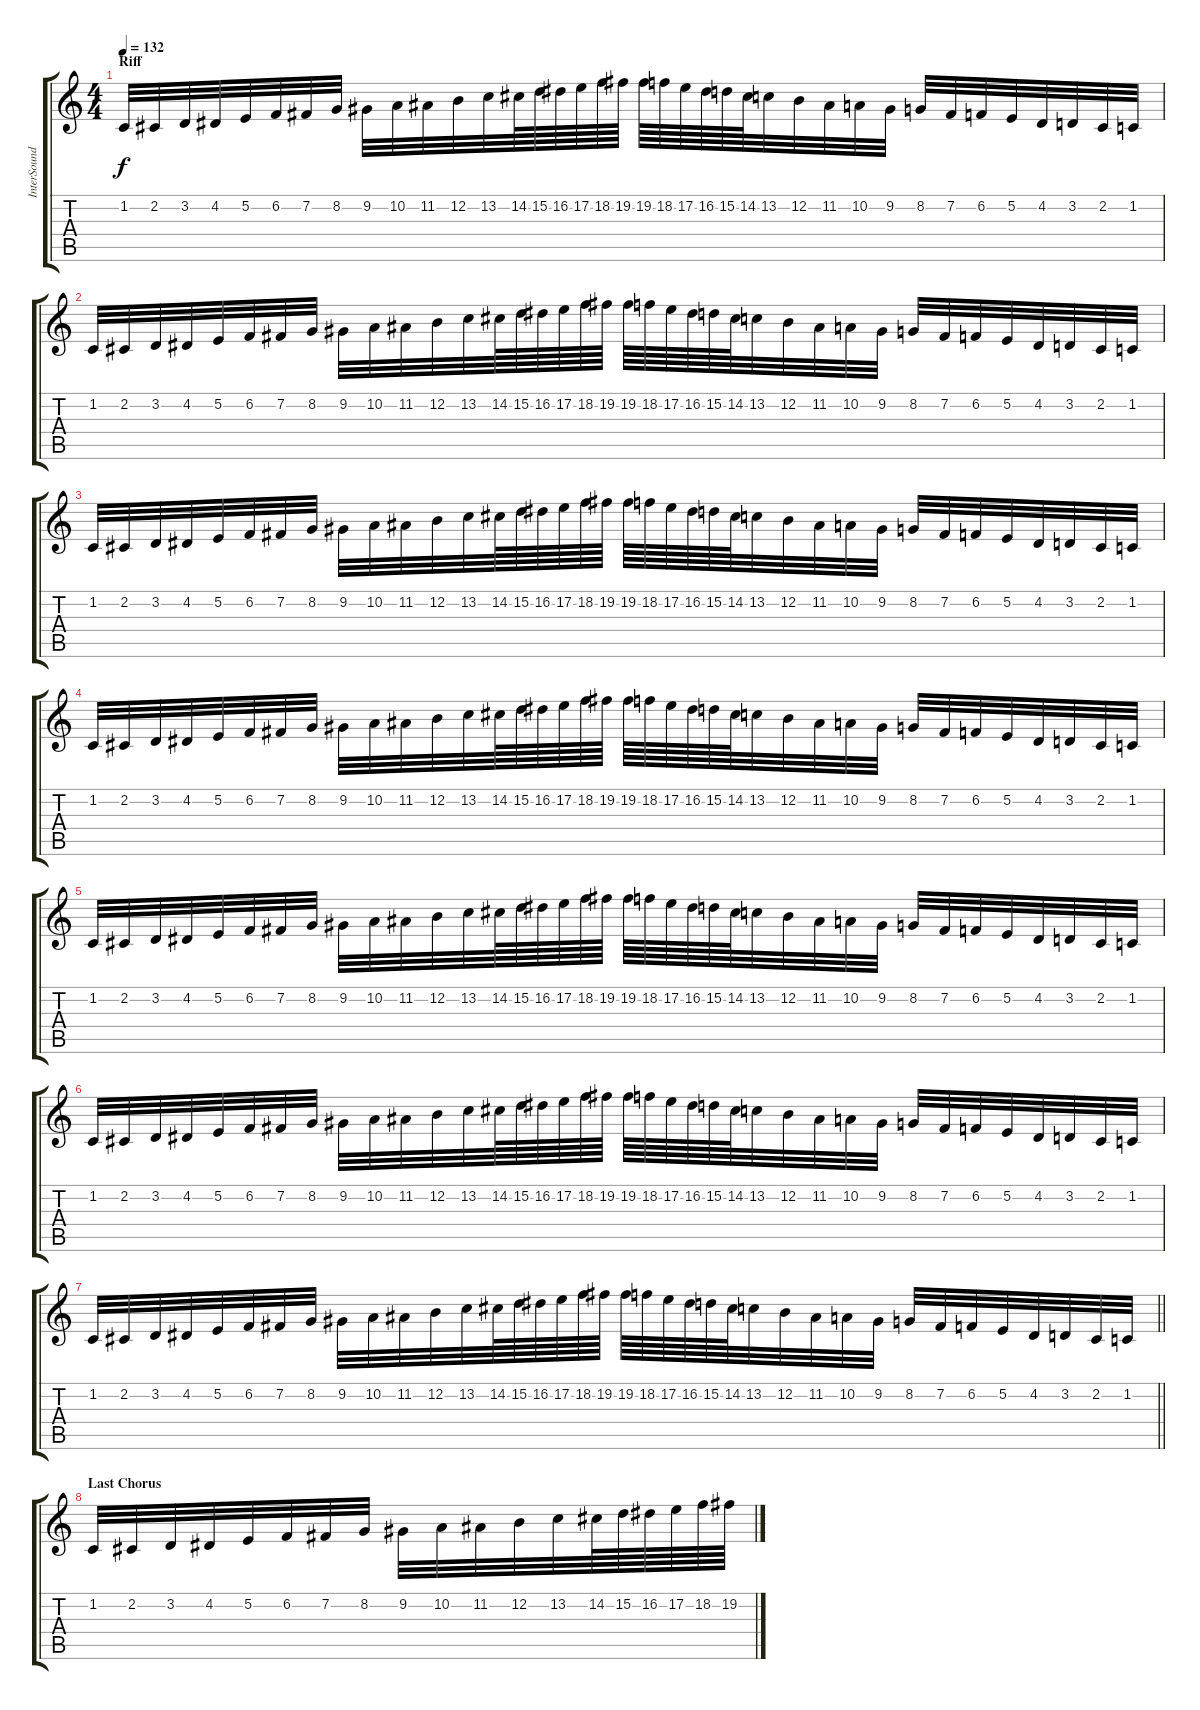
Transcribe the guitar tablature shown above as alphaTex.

\track ("InterSound" "InterSound") {instrument piccolo}
\staff {score tabs}
\tuning (E4 B3 G3 D3 A2 E2) {hide}
\ts (4 4)
\section ("" "Riff")
\tempo 132
\clef g2
\ks c
1.2.32{dy f} 2.2.32 3.2.32 4.2.32 5.2.32 6.2.32 7.2.32 8.2.32 9.2.32 10.2.32 11.2.32 12.2.32 13.2.32 14.2.64 15.2.64 16.2.64 17.2.64 18.2.64 19.2.64 19.2.64 18.2.64 17.2.64 16.2.64 15.2.64 14.2.64 13.2.32 12.2.32 11.2.32 10.2.32 9.2.32 8.2.32 7.2.32 6.2.32 5.2.32 4.2.32 3.2.32 2.2.32 1.2.32 |
1.2.32 2.2.32 3.2.32 4.2.32 5.2.32 6.2.32 7.2.32 8.2.32 9.2.32 10.2.32 11.2.32 12.2.32 13.2.32 14.2.64 15.2.64 16.2.64 17.2.64 18.2.64 19.2.64 19.2.64 18.2.64 17.2.64 16.2.64 15.2.64 14.2.64 13.2.32 12.2.32 11.2.32 10.2.32 9.2.32 8.2.32 7.2.32 6.2.32 5.2.32 4.2.32 3.2.32 2.2.32 1.2.32 |
1.2.32 2.2.32 3.2.32 4.2.32 5.2.32 6.2.32 7.2.32 8.2.32 9.2.32 10.2.32 11.2.32 12.2.32 13.2.32 14.2.64 15.2.64 16.2.64 17.2.64 18.2.64 19.2.64 19.2.64 18.2.64 17.2.64 16.2.64 15.2.64 14.2.64 13.2.32 12.2.32 11.2.32 10.2.32 9.2.32 8.2.32 7.2.32 6.2.32 5.2.32 4.2.32 3.2.32 2.2.32 1.2.32 |
1.2.32 2.2.32 3.2.32 4.2.32 5.2.32 6.2.32 7.2.32 8.2.32 9.2.32 10.2.32 11.2.32 12.2.32 13.2.32 14.2.64 15.2.64 16.2.64 17.2.64 18.2.64 19.2.64 19.2.64 18.2.64 17.2.64 16.2.64 15.2.64 14.2.64 13.2.32 12.2.32 11.2.32 10.2.32 9.2.32 8.2.32 7.2.32 6.2.32 5.2.32 4.2.32 3.2.32 2.2.32 1.2.32 |
1.2.32 2.2.32 3.2.32 4.2.32 5.2.32 6.2.32 7.2.32 8.2.32 9.2.32 10.2.32 11.2.32 12.2.32 13.2.32 14.2.64 15.2.64 16.2.64 17.2.64 18.2.64 19.2.64 19.2.64 18.2.64 17.2.64 16.2.64 15.2.64 14.2.64 13.2.32 12.2.32 11.2.32 10.2.32 9.2.32 8.2.32 7.2.32 6.2.32 5.2.32 4.2.32 3.2.32 2.2.32 1.2.32 |
1.2.32 2.2.32 3.2.32 4.2.32 5.2.32 6.2.32 7.2.32 8.2.32 9.2.32 10.2.32 11.2.32 12.2.32 13.2.32 14.2.64 15.2.64 16.2.64 17.2.64 18.2.64 19.2.64 19.2.64 18.2.64 17.2.64 16.2.64 15.2.64 14.2.64 13.2.32 12.2.32 11.2.32 10.2.32 9.2.32 8.2.32 7.2.32 6.2.32 5.2.32 4.2.32 3.2.32 2.2.32 1.2.32 |
\barLineRight lightlight
1.2.32 2.2.32 3.2.32 4.2.32 5.2.32 6.2.32 7.2.32 8.2.32 9.2.32 10.2.32 11.2.32 12.2.32 13.2.32 14.2.64 15.2.64 16.2.64 17.2.64 18.2.64 19.2.64 19.2.64 18.2.64 17.2.64 16.2.64 15.2.64 14.2.64 13.2.32 12.2.32 11.2.32 10.2.32 9.2.32 8.2.32 7.2.32 6.2.32 5.2.32 4.2.32 3.2.32 2.2.32 1.2.32 |
\section ("" "Last Chorus")
1.2.32 2.2.32 3.2.32 4.2.32 5.2.32 6.2.32 7.2.32 8.2.32 9.2.32 10.2.32 11.2.32 12.2.32 13.2.32 14.2.64 15.2.64 16.2.64 17.2.64 18.2.64 19.2.64
